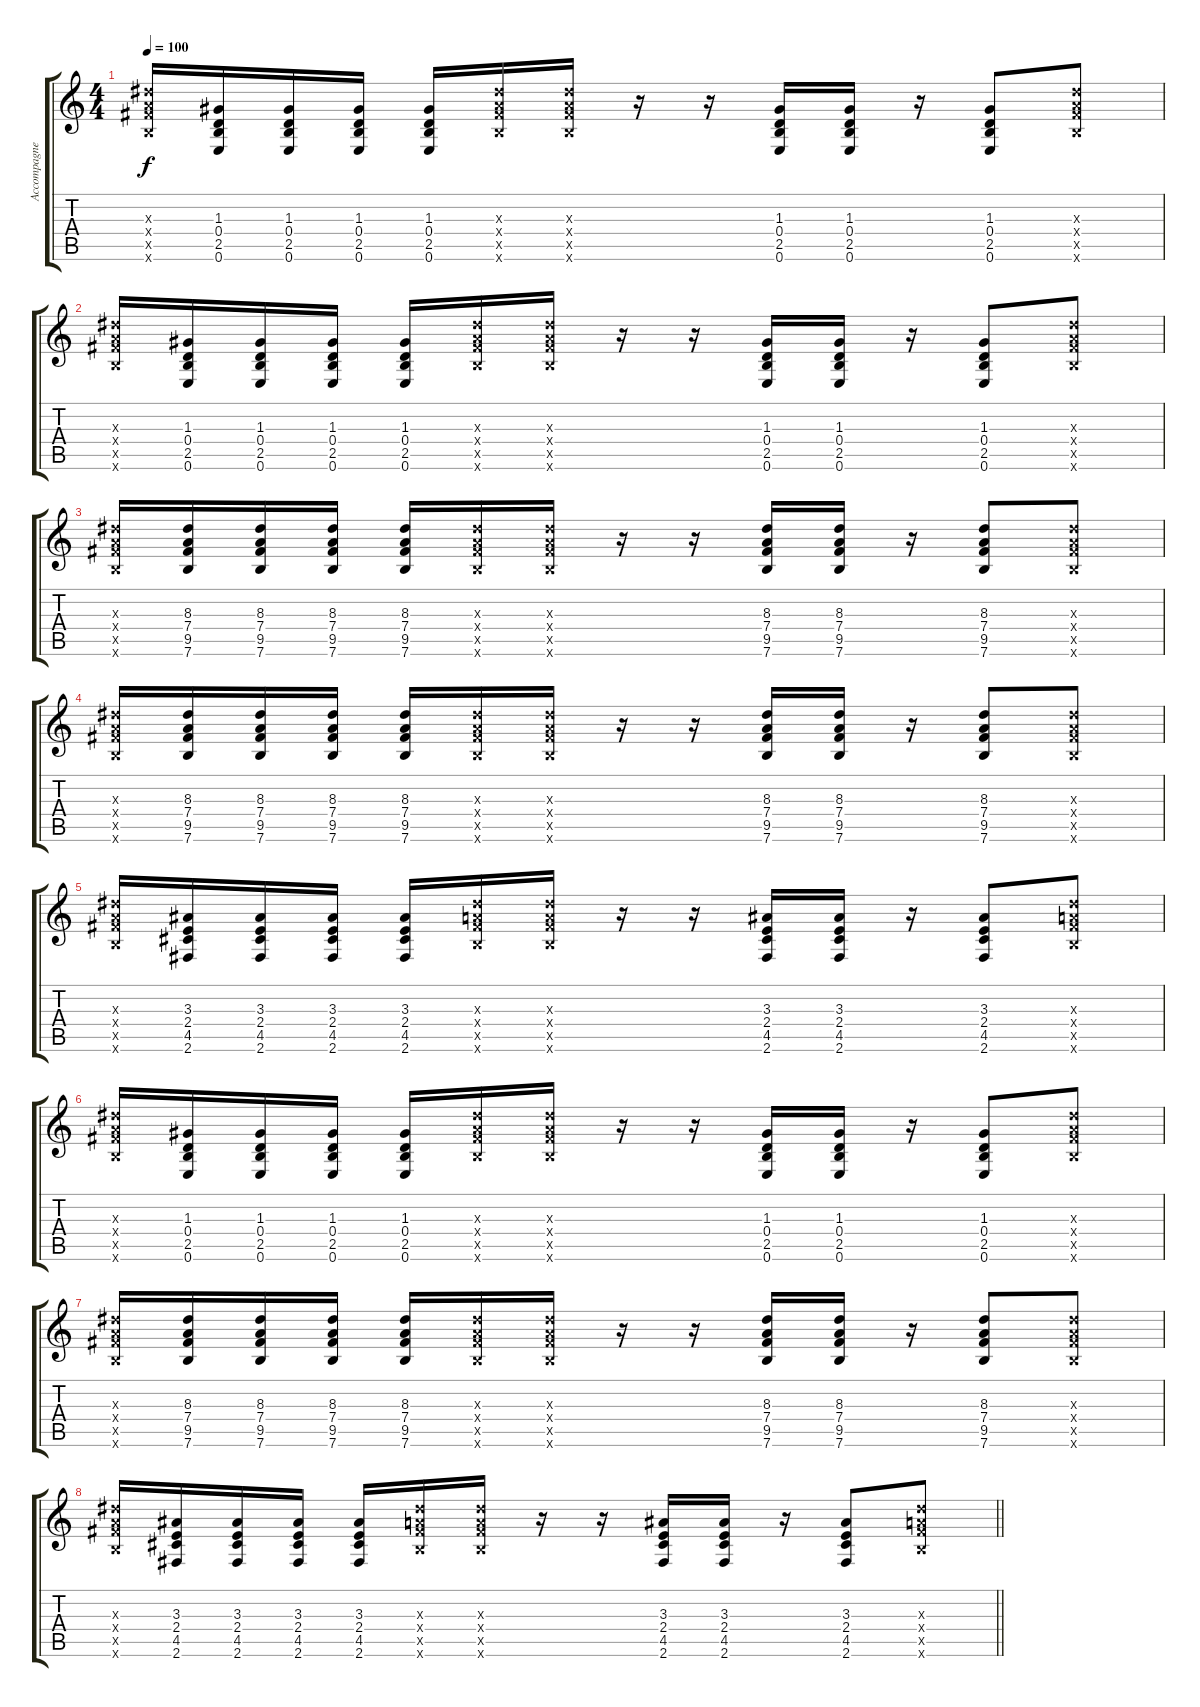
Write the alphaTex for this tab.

\track ("Accompagnement" "Accompagne") {instrument overdrivenguitar}
\staff {score tabs}
\tuning (E4 B3 G3 D3 A2 E2) {hide}
\ts (4 4)
\tempo 100
\clef g2
\ks c
(8.3{x} 7.4{x} 9.5{x} 7.6{x}).16{dy f} (1.3 0.4 2.5 0.6).16 (1.3 0.4 2.5 0.6).16 (1.3 0.4 2.5 0.6).16 (1.3 0.4 2.5 0.6).16 (8.3{x} 7.4{x} 9.5{x} 7.6{x}).16 (8.3{x} 7.4{x} 9.5{x} 7.6{x}).16 r.16 r.16 (1.3 0.4 2.5 0.6).16 (1.3 0.4 2.5 0.6).16 r.16 (1.3 0.4 2.5 0.6).8 (8.3{x} 7.4{x} 9.5{x} 7.6{x}).8 |
(8.3{x} 7.4{x} 9.5{x} 7.6{x}).16 (1.3 0.4 2.5 0.6).16 (1.3 0.4 2.5 0.6).16 (1.3 0.4 2.5 0.6).16 (1.3 0.4 2.5 0.6).16 (8.3{x} 7.4{x} 9.5{x} 7.6{x}).16 (8.3{x} 7.4{x} 9.5{x} 7.6{x}).16 r.16 r.16 (1.3 0.4 2.5 0.6).16 (1.3 0.4 2.5 0.6).16 r.16 (1.3 0.4 2.5 0.6).8 (8.3{x} 7.4{x} 9.5{x} 7.6{x}).8 |
(8.3{x} 7.4{x} 9.5{x} 7.6{x}).16 (8.3 7.4 9.5 7.6).16 (8.3 7.4 9.5 7.6).16 (8.3 7.4 9.5 7.6).16 (8.3 7.4 9.5 7.6).16 (8.3{x} 7.4{x} 9.5{x} 7.6{x}).16 (8.3{x} 7.4{x} 9.5{x} 7.6{x}).16 r.16 r.16 (8.3 7.4 9.5 7.6).16 (8.3 7.4 9.5 7.6).16 r.16 (8.3 7.4 9.5 7.6).8 (8.3{x} 7.4{x} 9.5{x} 7.6{x}).8 |
(8.3{x} 7.4{x} 9.5{x} 7.6{x}).16 (8.3 7.4 9.5 7.6).16 (8.3 7.4 9.5 7.6).16 (8.3 7.4 9.5 7.6).16 (8.3 7.4 9.5 7.6).16 (8.3{x} 7.4{x} 9.5{x} 7.6{x}).16 (8.3{x} 7.4{x} 9.5{x} 7.6{x}).16 r.16 r.16 (8.3 7.4 9.5 7.6).16 (8.3 7.4 9.5 7.6).16 r.16 (8.3 7.4 9.5 7.6).8 (8.3{x} 7.4{x} 9.5{x} 7.6{x}).8 |
(8.3{x} 7.4{x} 9.5{x} 7.6{x}).16 (3.3 2.4 4.5 2.6).16 (3.3 2.4 4.5 2.6).16 (3.3 2.4 4.5 2.6).16 (3.3 2.4 4.5 2.6).16 (8.3{x} 7.4{x} 9.5{x} 7.6{x}).16 (8.3{x} 7.4{x} 9.5{x} 7.6{x}).16 r.16 r.16 (3.3 2.4 4.5 2.6).16 (3.3 2.4 4.5 2.6).16 r.16 (3.3 2.4 4.5 2.6).8 (8.3{x} 7.4{x} 9.5{x} 7.6{x}).8 |
(8.3{x} 7.4{x} 9.5{x} 7.6{x}).16 (1.3 0.4 2.5 0.6).16 (1.3 0.4 2.5 0.6).16 (1.3 0.4 2.5 0.6).16 (1.3 0.4 2.5 0.6).16 (8.3{x} 7.4{x} 9.5{x} 7.6{x}).16 (8.3{x} 7.4{x} 9.5{x} 7.6{x}).16 r.16 r.16 (1.3 0.4 2.5 0.6).16 (1.3 0.4 2.5 0.6).16 r.16 (1.3 0.4 2.5 0.6).8 (8.3{x} 7.4{x} 9.5{x} 7.6{x}).8 |
(8.3{x} 7.4{x} 9.5{x} 7.6{x}).16 (8.3 7.4 9.5 7.6).16 (8.3 7.4 9.5 7.6).16 (8.3 7.4 9.5 7.6).16 (8.3 7.4 9.5 7.6).16 (8.3{x} 7.4{x} 9.5{x} 7.6{x}).16 (8.3{x} 7.4{x} 9.5{x} 7.6{x}).16 r.16 r.16 (8.3 7.4 9.5 7.6).16 (8.3 7.4 9.5 7.6).16 r.16 (8.3 7.4 9.5 7.6).8 (8.3{x} 7.4{x} 9.5{x} 7.6{x}).8 |
\barLineRight lightlight
(8.3{x} 7.4{x} 9.5{x} 7.6{x}).16 (3.3 2.4 4.5 2.6).16 (3.3 2.4 4.5 2.6).16 (3.3 2.4 4.5 2.6).16 (3.3 2.4 4.5 2.6).16 (8.3{x} 7.4{x} 9.5{x} 7.6{x}).16 (8.3{x} 7.4{x} 9.5{x} 7.6{x}).16 r.16 r.16 (3.3 2.4 4.5 2.6).16 (3.3 2.4 4.5 2.6).16 r.16 (3.3 2.4 4.5 2.6).8 (8.3{x} 7.4{x} 9.5{x} 7.6{x}).8
